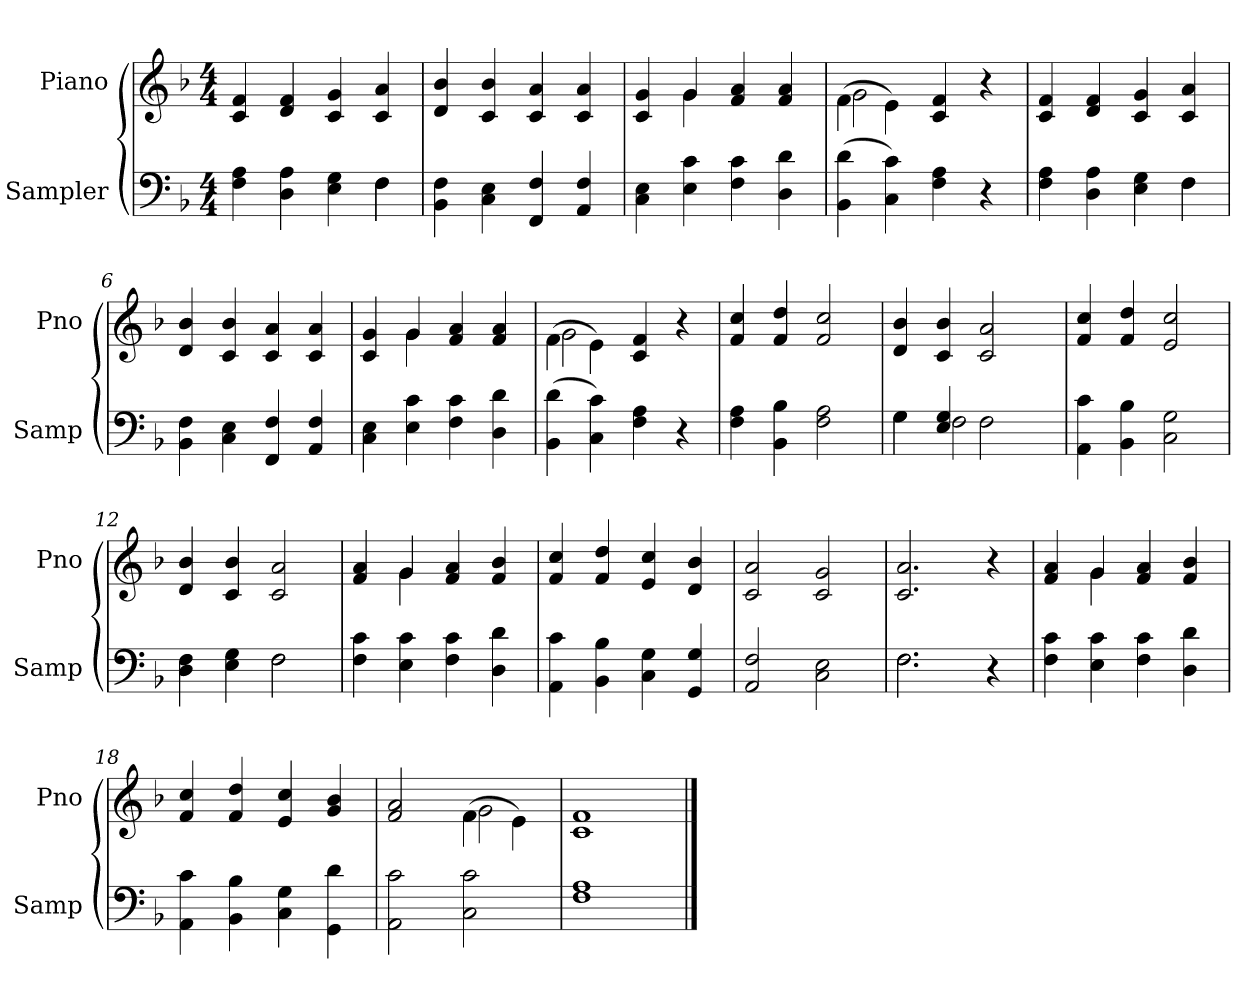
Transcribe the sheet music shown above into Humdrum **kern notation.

**kern	**kern
*part2	*part1
*staff2	*staff1
*I"Sampler	*I"Piano
*I'Samp	*I'Pno
*clefF4	*clefG2
*k[b-]	*k[b-]
*F:	*F:
*M4/4	*M4/4
=1	=1
*^	*
4F 4A	2.ryy	4c 4f
4D 4A	.	4d 4f
4E 4G	.	4c 4g
4F\	4F	4c 4a
*v	*v	*
=2	=2
4BB- 4F	4d 4b-
4C 4E	4c 4b-
4FF 4F	4c 4a
4AA 4F	4c 4a
=3	=3
*	*^
4C 4E	4c 4g	4ryy
4E 4c	4g/	4g
4F 4c	4f 4a	2ryy
4D 4d	4f 4a	.
=4	=4	=4
(4BB- 4d	(4f\	2g
4C 4c)	4e\)	.
4F 4A	4c 4f	2ryy
4r	4r	.
*	*v	*v
=5	=5
*^	*
4F 4A	2.ryy	4c 4f
4D 4A	.	4d 4f
4E 4G	.	4c 4g
4F\	4F	4c 4a
*v	*v	*
=6	=6
4BB- 4F	4d 4b-
4C 4E	4c 4b-
4FF 4F	4c 4a
4AA 4F	4c 4a
=7	=7
*	*^
4C 4E	4c 4g	4ryy
4E 4c	4g/	4g
4F 4c	4f 4a	2ryy
4D 4d	4f 4a	.
=8	=8	=8
(4BB- 4d	(4f\	2g
4C 4c)	4e\)	.
4F 4A	4c 4f	2ryy
4r	4r	.
*	*v	*v
=9	=9
4F 4A	4f 4cc
4BB- 4B-	4f 4dd
2F 2A	2f 2cc
=10	=10
*^	*
4G\	4G	4d 4b-
4E 4G	2F	4c 4b-
2F\	.	2c 2a
.	4ryy	.
*v	*v	*
=11	=11
4AA 4c	4f 4cc
4BB- 4B-	4f 4dd
2C 2G	2e 2cc
=12	=12
*^	*
4D 4F	2ryy	4d 4b-
4E 4G	.	4c 4b-
2F\	2F	2c 2a
*v	*v	*
=13	=13
*	*^
4F 4c	4f 4a	4ryy
4E 4c	4g/	4g
4F 4c	4f 4a	2ryy
4D 4d	4f 4b-	.
*	*v	*v
=14	=14
4AA 4c	4f 4cc
4BB- 4B-	4f 4dd
4C 4G	4e 4cc
4GG 4G	4d 4b-
=15	=15
2AA 2F	2c 2a
2C 2E	2c 2g
=16	=16
*^	*
2.F\	2.F	2.c 2.a
4r	4ryy	4r
*v	*v	*
=17	=17
*	*^
4F 4c	4f 4a	4ryy
4E 4c	4g/	4g
4F 4c	4f 4a	2ryy
4D 4d	4f 4b-	.
*	*v	*v
=18	=18
4AA 4c	4f 4cc
4BB- 4B-	4f 4dd
4C 4G	4e 4cc
4GG 4d	4g 4b-
=19	=19
*	*^
2AA 2c	2f 2a	2ryy
2C 2c	(4f\	2g
.	4e\)	.
*	*v	*v
=20	=20
1F 1A	1c 1f
==	==
*-	*-
